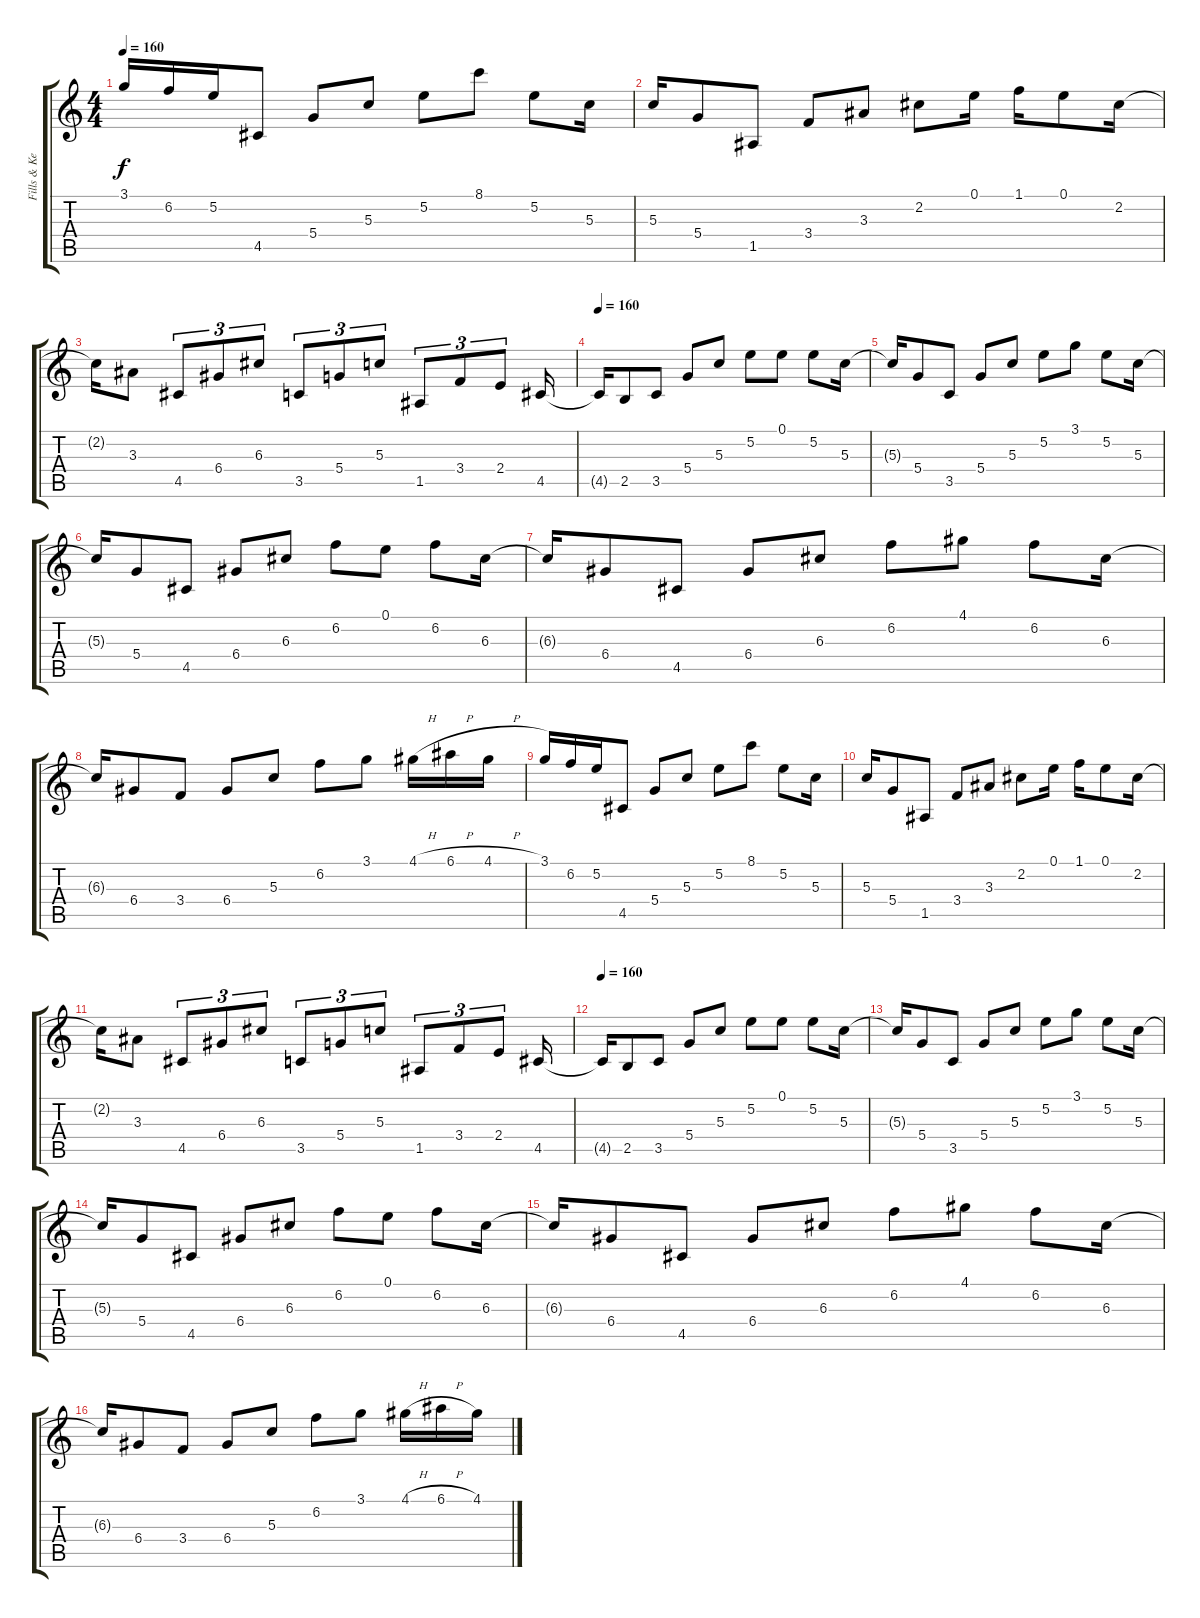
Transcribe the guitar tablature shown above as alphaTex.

\track ("Fills & Keys" "Fills & Ke") {instrument electricguitarjazz}
\staff {score tabs}
\tuning (E4 B3 G3 D3 A2 E2) {hide}
\ts (4 4)
\tempo 160
\clef g2
\ks c
3.1.16{dy f} 6.2.16 5.2.16 4.5.8 5.4.8 5.3.8 5.2.8 8.1.8 5.2.8 5.3.16 |
5.3.16 5.4.8 1.5.8 3.4.8 3.3.8 2.2.8 0.1.16 1.1.16 0.1.8 2.2.16 |
2.2{t}.16 3.3.8 4.5.8{tu (3 2)} 6.4.8{tu (3 2)} 6.3.8{tu (3 2)} 3.5.8{tu (3 2)} 5.4.8{tu (3 2)} 5.3.8{tu (3 2)} 1.5.8{tu (3 2)} 3.4.8{tu (3 2)} 2.4.8{tu (3 2)} 4.5.16 |
\tempo 160
4.5{t}.16{volume 12 balance 4} 2.5.8 3.5.8 5.4.8 5.3.8 5.2.8 0.1.8 5.2.8 5.3.16 |
5.3{t}.16 5.4.8 3.5.8{instrument electricguitarjazz} 5.4.8 5.3.8 5.2.8 3.1.8 5.2.8 5.3.16 |
5.3{t}.16 5.4.8 4.5.8 6.4.8 6.3.8 6.2.8 0.1.8 6.2.8 6.3.16 |
6.3{t}.16 6.4.8 4.5.8 6.4.8 6.3.8 6.2.8 4.1.8 6.2.8 6.3.16 |
6.3{t}.16 6.4.8 3.4.8 6.4.8 5.3.8 6.2.8 3.1.8 4.1{h}.16 6.1{h}.16 4.1{h}.16 |
3.1.16 6.2.16 5.2.16 4.5.8 5.4.8 5.3.8 5.2.8 8.1.8 5.2.8 5.3.16 |
5.3.16 5.4.8 1.5.8 3.4.8 3.3.8 2.2.8 0.1.16 1.1.16 0.1.8 2.2.16 |
2.2{t}.16 3.3.8 4.5.8{tu (3 2)} 6.4.8{tu (3 2)} 6.3.8{tu (3 2)} 3.5.8{tu (3 2)} 5.4.8{tu (3 2)} 5.3.8{tu (3 2)} 1.5.8{tu (3 2)} 3.4.8{tu (3 2)} 2.4.8{tu (3 2)} 4.5.16 |
\tempo 160
4.5{t}.16{volume 12 balance 4} 2.5.8 3.5.8 5.4.8 5.3.8 5.2.8 0.1.8 5.2.8 5.3.16 |
5.3{t}.16 5.4.8 3.5.8{instrument electricguitarjazz} 5.4.8 5.3.8 5.2.8 3.1.8 5.2.8 5.3.16 |
5.3{t}.16 5.4.8 4.5.8 6.4.8 6.3.8 6.2.8 0.1.8 6.2.8 6.3.16 |
6.3{t}.16 6.4.8 4.5.8 6.4.8 6.3.8 6.2.8 4.1.8 6.2.8 6.3.16 |
6.3{t}.16 6.4.8 3.4.8 6.4.8 5.3.8 6.2.8 3.1.8 4.1{h}.16 6.1{h}.16 4.1{h}.16
